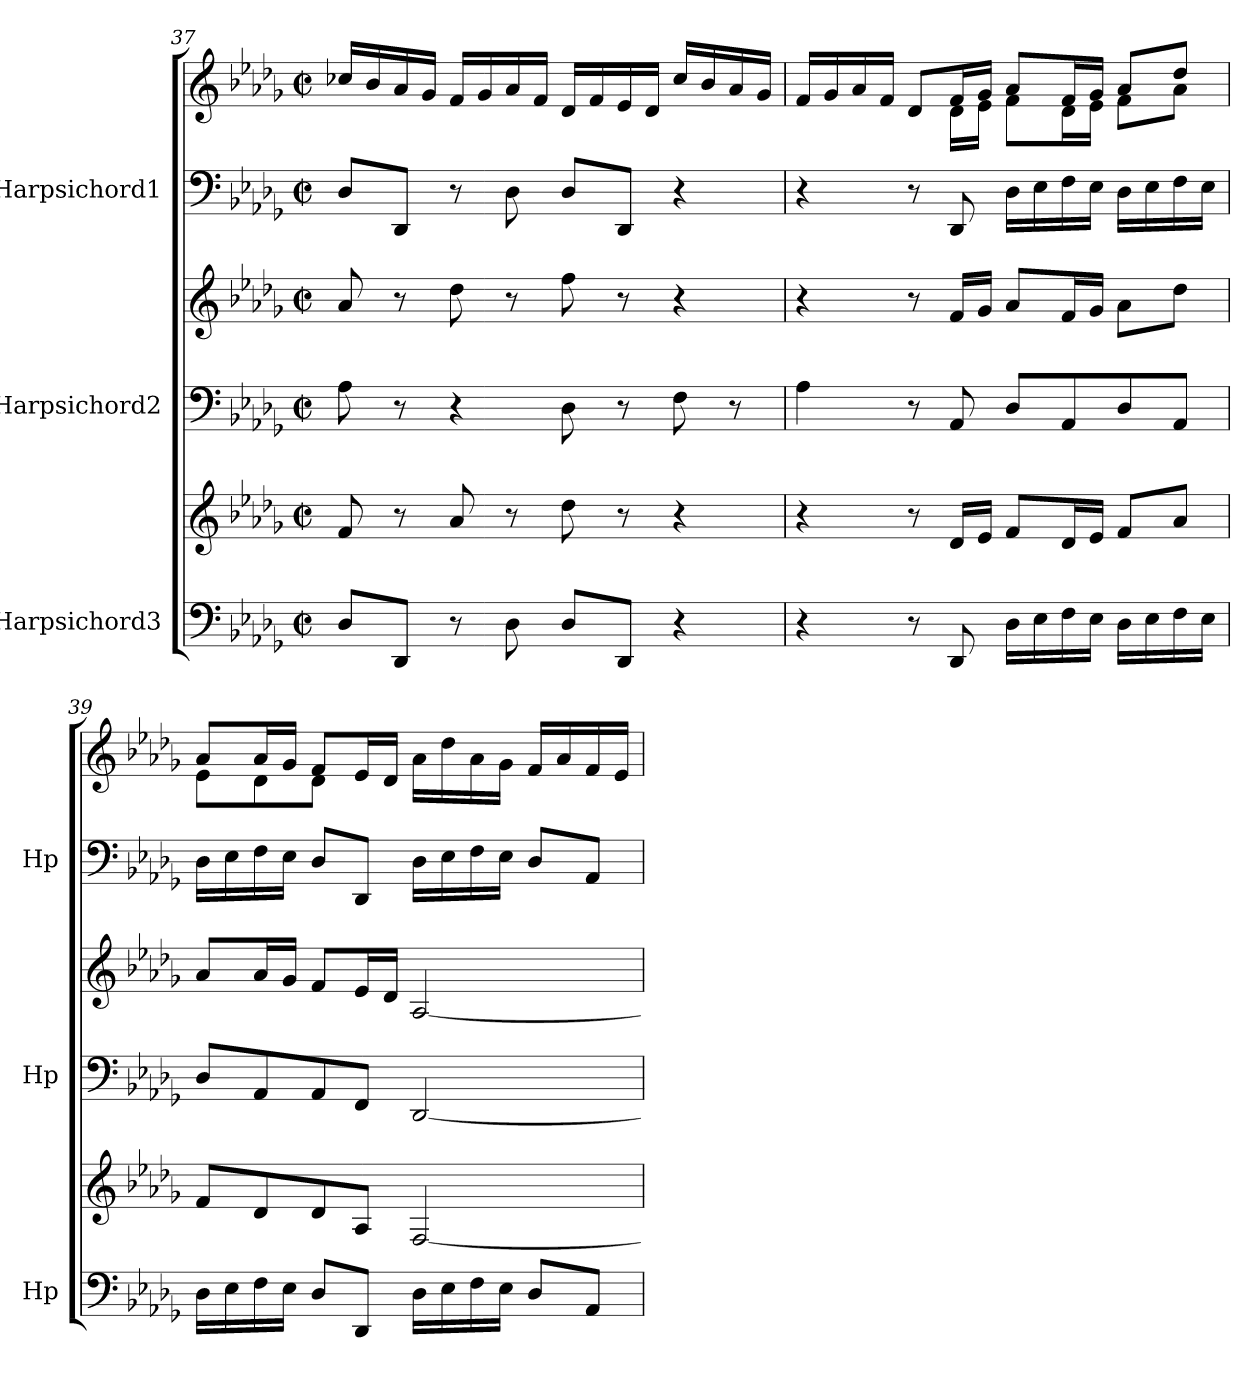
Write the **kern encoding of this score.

**kern	**kern	**kern	**kern	**kern	**kern
*part3	*part3	*part2	*part2	*part1	*part1
*staff6	*staff5	*staff4	*staff3	*staff2	*staff1
*I"Harpsichord3	*	*I"Harpsichord2	*	*I"Harpsichord1	*
*I'Hp	*	*I'Hp	*	*I'Hp	*
*clefF4	*clefG2	*clefF4	*clefG2	*clefF4	*clefG2
*k[b-e-a-d-g-]	*k[b-e-a-d-g-]	*k[b-e-a-d-g-]	*k[b-e-a-d-g-]	*k[b-e-a-d-g-]	*k[b-e-a-d-g-]
*M4/4	*M4/4	*M4/4	*M4/4	*M4/4	*M4/4
*met(c|)	*met(c|)	*met(c|)	*met(c|)	*met(c|)	*met(c|)
=37	=37	=37	=37	=37	=37
8D-/L	8f/	8A-\	8a-/	8D-/L	16cc-X/LL
.	.	.	.	.	16b-/
8DD-/J	8r	8r	8r	8DD-/J	16a-/
.	.	.	.	.	16g-/JJ
8r	8a-/	4r	8dd-\	8r	16f/LL
.	.	.	.	.	16g-/
8D-\	8r	.	8r	8D-\	16a-/
.	.	.	.	.	16f/JJ
8D-/L	8dd-\	8D-\	8ff\	8D-/L	16d-/LL
.	.	.	.	.	16f/
8DD-/J	8r	8r	8r	8DD-/J	16e-/
.	.	.	.	.	16d-/JJ
4r	4r	8F\	4r	4r	16cc-/LL
.	.	.	.	.	16b-/
.	.	8r	.	.	16a-/
.	.	.	.	.	16g-/JJ
!!LO:LB:g=z
=38	=38	=38	=38	=38	=38
*	*	*	*	*	*^
4r	4r	4A-\	4r	4r	16f/LL	4.ryy
.	.	.	.	.	16g-/	.
.	.	.	.	.	16a-/	.
.	.	.	.	.	16f/JJ	.
8r	8r	8r	8r	8r	8d-/L	.
8DD-/	16d-/LL	8AA-/	16f/LL	8DD-/	16f/L	16d-\LL
.	16e-/JJ	.	16g-/JJ	.	16g-/JJ	16e-\JJ
16D-\LL	8f/L	8D-/L	8a-/L	16D-\LL	8a-/L	8f\L
16E-\	.	.	.	16E-\	.	.
16F\	16d-/L	8AA-/	16f/L	16F\	16f/L	16d-\L
16E-\JJ	16e-/JJ	.	16g-/JJ	16E-\JJ	16g-/JJ	16e-\JJ
16D-\LL	8f/L	8D-/	8a-\L	16D-\LL	8a-/L	8f\L
16E-\	.	.	.	16E-\	.	.
16F\	8a-/J	8AA-/J	8dd-\J	16F\	8dd-/J	8a-\J
16E-\JJ	.	.	.	16E-\JJ	.	.
=39	=39	=39	=39	=39	=39	=39
16D-\LL	8f/L	8D-/L	8a-/L	16D-\LL	8a-/L	8e-\L
16E-\	.	.	.	16E-\	.	.
16F\	8d-/	8AA-/	16a-/L	16F\	16a-/L	8d-\
16E-\JJ	.	.	16g-/JJ	16E-\JJ	16g-/JJ	.
8D-/L	8d-/	8AA-/	8f/L	8D-/L	8f/L	8d-\J
8DD-/J	8A-/J	8FF/J	16e-/L	8DD-/J	16e-/L	2ryy
.	.	.	16d-/JJ	.	16d-/JJ	.
16D-\LL	[2F/	[2DD-/	[2A-/	16D-\LL	16a-\LL	.
16E-\	.	.	.	16E-\	16dd-\	.
16F\	.	.	.	16F\	16a-\	.
16E-\JJ	.	.	.	16E-\JJ	16g-\JJ	.
8D-/L	.	.	.	8D-/L	16f/LL	.
.	.	.	.	.	16a-/	.
8AA-/J	.	.	.	8AA-/J	16f/	8ryy
.	.	.	.	.	16e-/JJ	.
*	*	*	*	*	*v	*v
=	=	=	=	=	=
*-	*-	*-	*-	*-	*-
